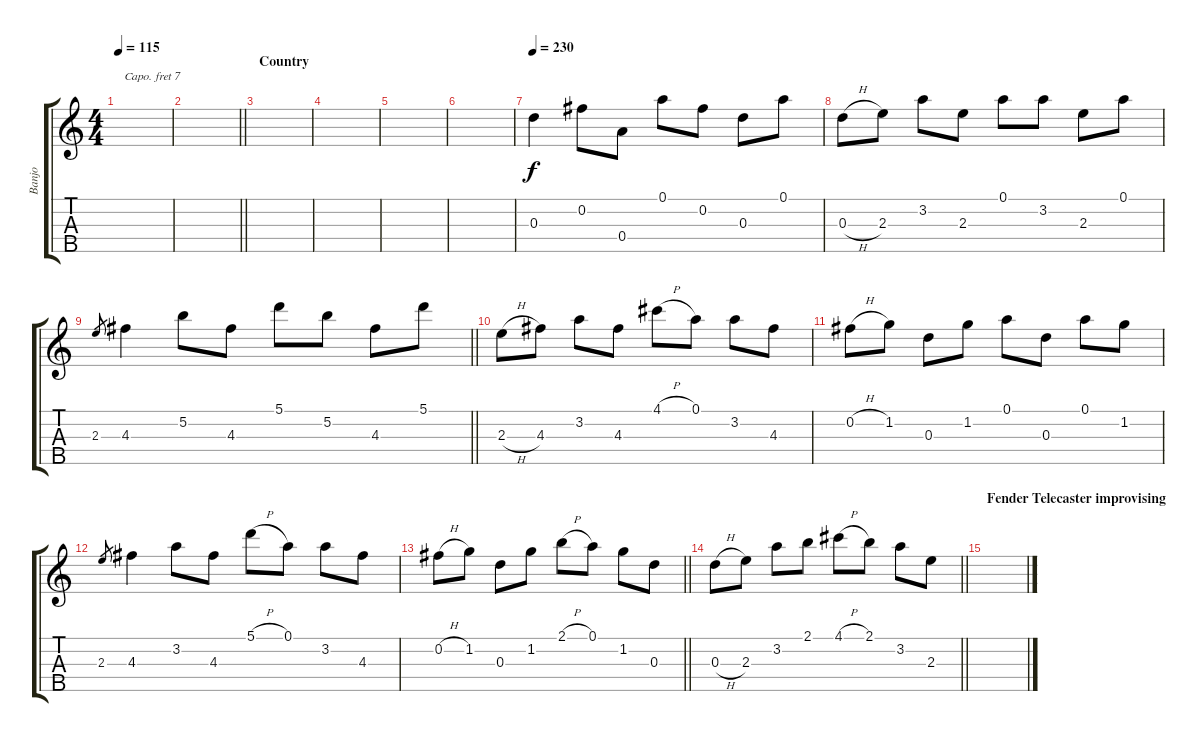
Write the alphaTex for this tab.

\track ("Banjo" "Banjo") {instrument banjo}
\staff {score tabs}
\capo 7
\tuning (D4 B3 G3 D3 G4) {hide}
\displaytranspose 12
\ts (4 4)
\tempo 115
\clef g2
\ks c
|
\barLineRight lightlight
|
\section ("" "Country")
|
|
|
|
\tempo 230
0.3.4 0.2.8 0.4.8 0.1.8 0.2.8 0.3.8 0.1.8 |
0.3{h}.8 2.3.8 3.2.8 2.3.8 0.1.8 3.2.8 2.3.8 0.1.8 |
\barLineRight lightlight
2.3.8{gr} 4.3.4 5.2.8 4.3.8 5.1.8 5.2.8 4.3.8 5.1.8 |
\section ("" "")
2.3{h}.8 4.3.8 3.2.8 4.3.8 4.1{h}.8 0.1.8 3.2.8 4.3.8 |
0.2{h}.8 1.2.8 0.3.8 1.2.8 0.1.8 0.3.8 0.1.8 1.2.8 |
2.3.8{gr} 4.3.4 3.2.8 4.3.8 5.1{h}.8 0.1.8 3.2.8 4.3.8 |
\barLineRight lightlight
0.2{h}.8 1.2.8 0.3.8 1.2.8 2.1{h}.8 0.1.8 1.2.8 0.3.8 |
\barLineRight lightlight
0.3{h}.8 2.3.8 3.2.8 2.1.8 4.1{h}.8 2.1.8 3.2.8 2.3.8 |
\section ("" "Fender Telecaster improvising")
